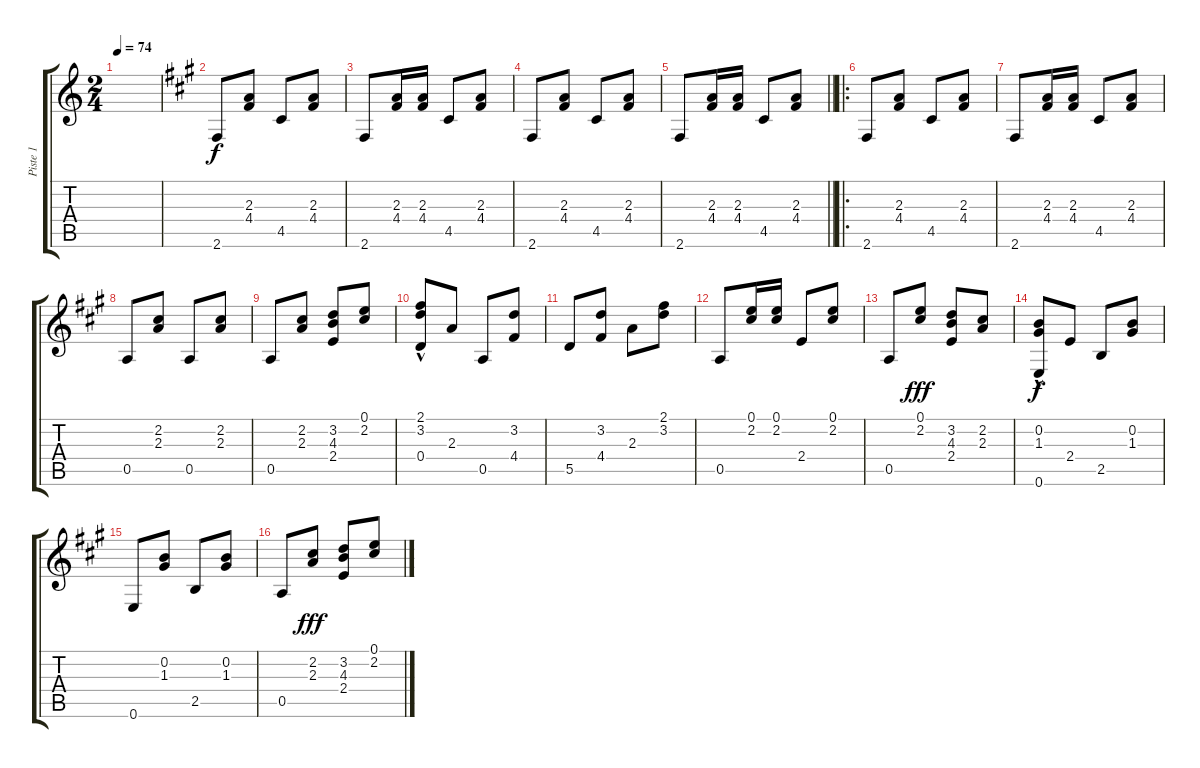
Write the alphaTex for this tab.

\track ("Piste 1" "Piste 1") {instrument acousticguitarsteel}
\staff {score tabs}
\tuning (E4 B3 G3 D3 A2 E2) {hide}
\ts (2 4)
\tempo 74
\clef g2
\ks c
|
\ks f#minor
2.6.8 (2.3 4.4).8 4.5.8 (2.3 4.4).8 |
2.6.8 (2.3 4.4).16 (2.3 4.4).16 4.5.8 (2.3 4.4).8 |
2.6.8 (2.3 4.4).8 4.5.8 (2.3 4.4).8 |
\barLineRight lightlight
2.6.8 (2.3 4.4).16 (2.3 4.4).16 4.5.8 (2.3 4.4).8 |
\ro
2.6.8 (2.3 4.4).8 4.5.8 (2.3 4.4).8 |
2.6.8 (2.3 4.4).16 (2.3 4.4).16 4.5.8 (2.3 4.4).8 |
0.5.8 (2.2 2.3).8 0.5.8 (2.2 2.3).8 |
0.5.8 (2.2 2.3).8 (3.2 4.3 2.4).8 (0.1 2.2).8 |
(2.1{hac} 3.2{hac} 0.4).8 2.3.8 0.5.8 (3.2 4.4).8 |
5.5.8 (3.2 4.4).8 2.3.8 (2.1 3.2).8 |
0.5.8 (0.1 2.2).16 (0.1 2.2).16 2.4.8 (0.1 2.2).8 |
0.5.8 (0.1 2.2).8{dy fff} (3.2 4.3 2.4).8 (2.2 2.3).8 |
(0.2{hac} 1.3{hac} 0.6).8{dy f} 2.4.8 2.5.8 (0.2 1.3).8 |
0.6.8 (0.2 1.3).8 2.5.8 (0.2 1.3).8 |
0.5.8 (2.2 2.3).8{dy fff} (3.2 4.3 2.4).8 (0.1 2.2).8
